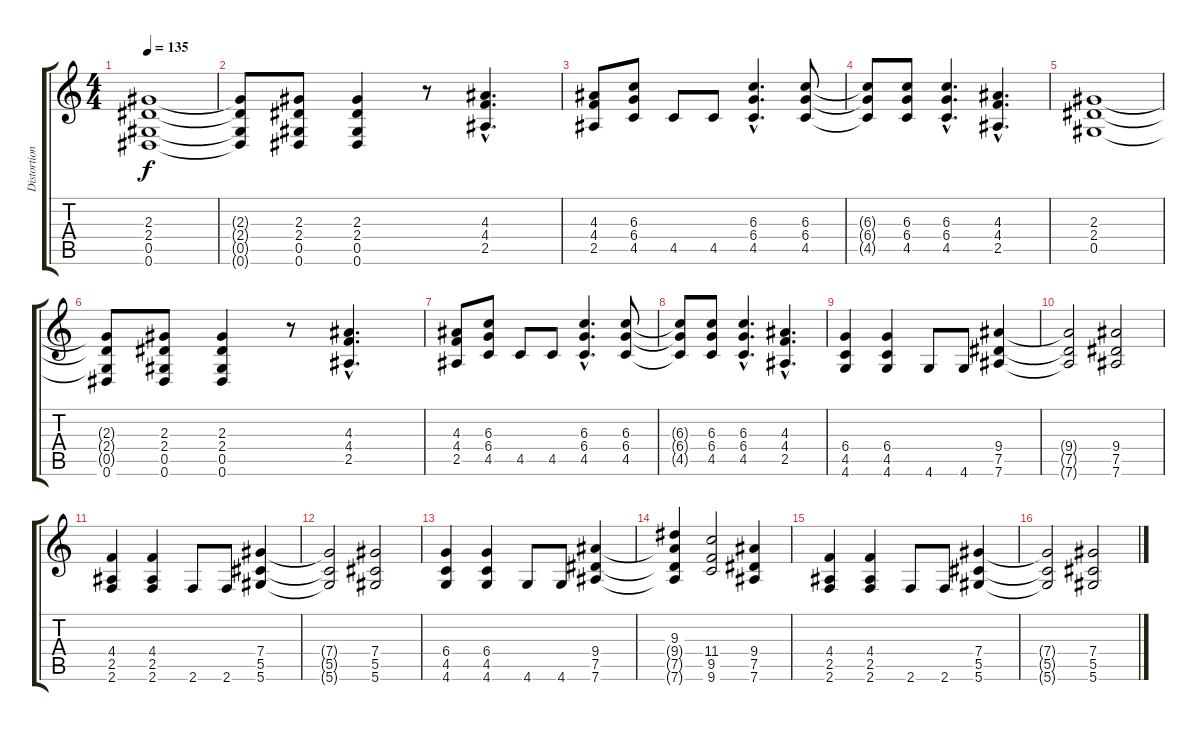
\track ("Distortion Guitar" "Distortion") {instrument distortionguitar}
\staff {score tabs}
\tuning (Eb4 Bb3 Gb3 Db3 Ab2 Eb2) {hide}
\ts (4 4)
\tempo 135
\clef g2
\ks c
(2.3 2.4 0.5 0.6).1{dy f} |
(2.3{t} 2.4{t} 0.5{t} 0.6{t}).8 (2.3 2.4 0.5 0.6).8 (2.3 2.4 0.5 0.6).4 r.8 (4.3{hac} 4.4{hac} 2.5{hac}).4{d} |
(4.3 4.4 2.5).8 (6.3 6.4 4.5).8 4.5.8 4.5.8 (6.3{hac} 6.4{hac} 4.5{hac}).4{d} (6.3 6.4 4.5).8 |
(6.3{t} 6.4{t} 4.5{t}).8 (6.3 6.4 4.5).8 (6.3{hac} 6.4{hac} 4.5{hac}).4{d} (4.3{hac} 4.4{hac} 2.5{hac}).4{d} |
(2.3 2.4 0.5).1 |
(2.3{t} 2.4{t} 0.5{t} 0.6).8 (2.3 2.4 0.5 0.6).8 (2.3 2.4 0.5 0.6).4 r.8 (4.3{hac} 4.4{hac} 2.5{hac}).4{d} |
(4.3 4.4 2.5).8 (6.3 6.4 4.5).8 4.5.8 4.5.8 (6.3{hac} 6.4{hac} 4.5{hac}).4{d} (6.3 6.4 4.5).8 |
(6.3{t} 6.4{t} 4.5{t}).8 (6.3 6.4 4.5).8 (6.3{hac} 6.4{hac} 4.5{hac}).4{d} (4.3{hac} 4.4{hac} 2.5{hac}).4{d} |
(6.4 4.5 4.6).4 (6.4 4.5 4.6).4 4.6.8 4.6.8 (9.4 7.5 7.6).4 |
(9.4{t} 7.5{t} 7.6{t}).2 (9.4 7.5 7.6).2 |
(4.4 2.5 2.6).4 (4.4 2.5 2.6).4 2.6.8 2.6.8 (7.4 5.5 5.6).4 |
(7.4{t} 5.5{t} 5.6{t}).2 (7.4 5.5 5.6).2 |
(6.4 4.5 4.6).4 (6.4 4.5 4.6).4 4.6.8 4.6.8 (9.4 7.5 7.6).4 |
(9.3 9.4{t} 7.5{t} 7.6{t}).4 (11.4 9.5 9.6).2 (9.4 7.5 7.6).4 |
(4.4 2.5 2.6).4 (4.4 2.5 2.6).4 2.6.8 2.6.8 (7.4 5.5 5.6).4 |
(7.4{t} 5.5{t} 5.6{t}).2 (7.4 5.5 5.6).2
